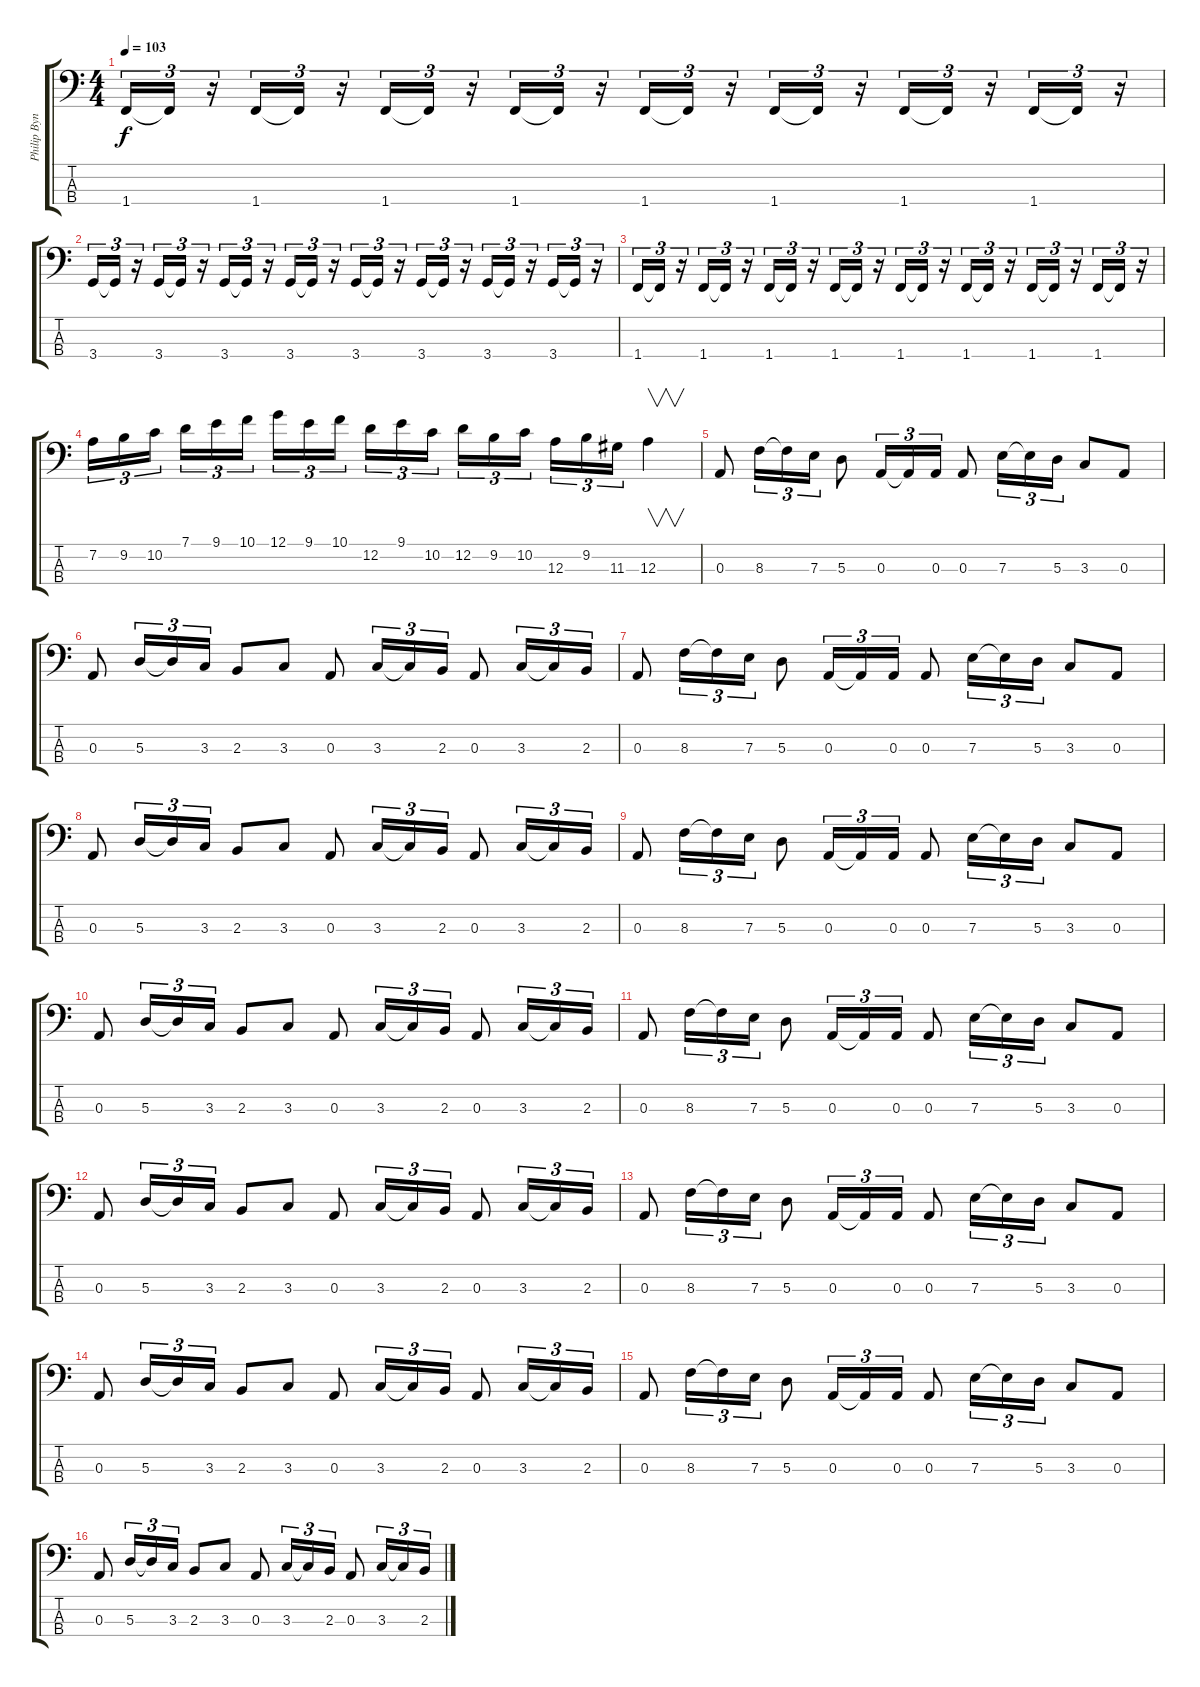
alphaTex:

\track ("Philip Bynoe" "Philip Byn") {instrument electricbassfinger}
\staff {score tabs}
\tuning (G2 D2 A1 E1) {hide}
\ts (4 4)
\tempo 103
\clef f4
\ks c
1.4.16{tu (3 2) dy f} 1.4{t}.16{tu (3 2)} r.16{tu (3 2)} 1.4.16{tu (3 2)} 1.4{t}.16{tu (3 2)} r.16{tu (3 2)} 1.4.16{tu (3 2)} 1.4{t}.16{tu (3 2)} r.16{tu (3 2)} 1.4.16{tu (3 2)} 1.4{t}.16{tu (3 2)} r.16{tu (3 2)} 1.4.16{tu (3 2)} 1.4{t}.16{tu (3 2)} r.16{tu (3 2)} 1.4.16{tu (3 2)} 1.4{t}.16{tu (3 2)} r.16{tu (3 2)} 1.4.16{tu (3 2)} 1.4{t}.16{tu (3 2)} r.16{tu (3 2)} 1.4.16{tu (3 2)} 1.4{t}.16{tu (3 2)} r.16{tu (3 2)} |
3.4.16{tu (3 2)} 3.4{t}.16{tu (3 2)} r.16{tu (3 2)} 3.4.16{tu (3 2)} 3.4{t}.16{tu (3 2)} r.16{tu (3 2)} 3.4.16{tu (3 2)} 3.4{t}.16{tu (3 2)} r.16{tu (3 2)} 3.4.16{tu (3 2)} 3.4{t}.16{tu (3 2)} r.16{tu (3 2)} 3.4.16{tu (3 2)} 3.4{t}.16{tu (3 2)} r.16{tu (3 2)} 3.4.16{tu (3 2)} 3.4{t}.16{tu (3 2)} r.16{tu (3 2)} 3.4.16{tu (3 2)} 3.4{t}.16{tu (3 2)} r.16{tu (3 2)} 3.4.16{tu (3 2)} 3.4{t}.16{tu (3 2)} r.16{tu (3 2)} |
1.4.16{tu (3 2)} 1.4{t}.16{tu (3 2)} r.16{tu (3 2)} 1.4.16{tu (3 2)} 1.4{t}.16{tu (3 2)} r.16{tu (3 2)} 1.4.16{tu (3 2)} 1.4{t}.16{tu (3 2)} r.16{tu (3 2)} 1.4.16{tu (3 2)} 1.4{t}.16{tu (3 2)} r.16{tu (3 2)} 1.4.16{tu (3 2)} 1.4{t}.16{tu (3 2)} r.16{tu (3 2)} 1.4.16{tu (3 2)} 1.4{t}.16{tu (3 2)} r.16{tu (3 2)} 1.4.16{tu (3 2)} 1.4{t}.16{tu (3 2)} r.16{tu (3 2)} 1.4.16{tu (3 2)} 1.4{t}.16{tu (3 2)} r.16{tu (3 2)} |
7.2.16{tu (3 2)} 9.2.16{tu (3 2)} 10.2.16{tu (3 2)} 7.1.16{tu (3 2)} 9.1.16{tu (3 2)} 10.1.16{tu (3 2)} 12.1.16{tu (3 2)} 9.1.16{tu (3 2)} 10.1.16{tu (3 2)} 12.2.16{tu (3 2)} 9.1.16{tu (3 2)} 10.2.16{tu (3 2)} 12.2.16{tu (3 2)} 9.2.16{tu (3 2)} 10.2.16{tu (3 2)} 12.3.16{tu (3 2)} 9.2.16{tu (3 2)} 11.3.16{tu (3 2)} 12.3.4{v} |
0.3.8 8.3.16{tu (3 2)} 8.3{t}.16{tu (3 2)} 7.3.16{tu (3 2)} 5.3.8 0.3.16{tu (3 2)} 0.3{t}.16{tu (3 2)} 0.3.16{tu (3 2)} 0.3.8 7.3.16{tu (3 2)} 7.3{t}.16{tu (3 2)} 5.3.16{tu (3 2)} 3.3.8 0.3.8 |
0.3.8 5.3.16{tu (3 2)} 5.3{t}.16{tu (3 2)} 3.3.16{tu (3 2)} 2.3.8 3.3.8 0.3.8 3.3.16{tu (3 2)} 3.3{t}.16{tu (3 2)} 2.3.16{tu (3 2)} 0.3.8 3.3.16{tu (3 2)} 3.3{t}.16{tu (3 2)} 2.3.16{tu (3 2)} |
0.3.8 8.3.16{tu (3 2)} 8.3{t}.16{tu (3 2)} 7.3.16{tu (3 2)} 5.3.8 0.3.16{tu (3 2)} 0.3{t}.16{tu (3 2)} 0.3.16{tu (3 2)} 0.3.8 7.3.16{tu (3 2)} 7.3{t}.16{tu (3 2)} 5.3.16{tu (3 2)} 3.3.8 0.3.8 |
0.3.8 5.3.16{tu (3 2)} 5.3{t}.16{tu (3 2)} 3.3.16{tu (3 2)} 2.3.8 3.3.8 0.3.8 3.3.16{tu (3 2)} 3.3{t}.16{tu (3 2)} 2.3.16{tu (3 2)} 0.3.8 3.3.16{tu (3 2)} 3.3{t}.16{tu (3 2)} 2.3.16{tu (3 2)} |
0.3.8 8.3.16{tu (3 2)} 8.3{t}.16{tu (3 2)} 7.3.16{tu (3 2)} 5.3.8 0.3.16{tu (3 2)} 0.3{t}.16{tu (3 2)} 0.3.16{tu (3 2)} 0.3.8 7.3.16{tu (3 2)} 7.3{t}.16{tu (3 2)} 5.3.16{tu (3 2)} 3.3.8 0.3.8 |
0.3.8 5.3.16{tu (3 2)} 5.3{t}.16{tu (3 2)} 3.3.16{tu (3 2)} 2.3.8 3.3.8 0.3.8 3.3.16{tu (3 2)} 3.3{t}.16{tu (3 2)} 2.3.16{tu (3 2)} 0.3.8 3.3.16{tu (3 2)} 3.3{t}.16{tu (3 2)} 2.3.16{tu (3 2)} |
0.3.8 8.3.16{tu (3 2)} 8.3{t}.16{tu (3 2)} 7.3.16{tu (3 2)} 5.3.8 0.3.16{tu (3 2)} 0.3{t}.16{tu (3 2)} 0.3.16{tu (3 2)} 0.3.8 7.3.16{tu (3 2)} 7.3{t}.16{tu (3 2)} 5.3.16{tu (3 2)} 3.3.8 0.3.8 |
0.3.8 5.3.16{tu (3 2)} 5.3{t}.16{tu (3 2)} 3.3.16{tu (3 2)} 2.3.8 3.3.8 0.3.8 3.3.16{tu (3 2)} 3.3{t}.16{tu (3 2)} 2.3.16{tu (3 2)} 0.3.8 3.3.16{tu (3 2)} 3.3{t}.16{tu (3 2)} 2.3.16{tu (3 2)} |
0.3.8 8.3.16{tu (3 2)} 8.3{t}.16{tu (3 2)} 7.3.16{tu (3 2)} 5.3.8 0.3.16{tu (3 2)} 0.3{t}.16{tu (3 2)} 0.3.16{tu (3 2)} 0.3.8 7.3.16{tu (3 2)} 7.3{t}.16{tu (3 2)} 5.3.16{tu (3 2)} 3.3.8 0.3.8 |
0.3.8 5.3.16{tu (3 2)} 5.3{t}.16{tu (3 2)} 3.3.16{tu (3 2)} 2.3.8 3.3.8 0.3.8 3.3.16{tu (3 2)} 3.3{t}.16{tu (3 2)} 2.3.16{tu (3 2)} 0.3.8 3.3.16{tu (3 2)} 3.3{t}.16{tu (3 2)} 2.3.16{tu (3 2)} |
0.3.8 8.3.16{tu (3 2)} 8.3{t}.16{tu (3 2)} 7.3.16{tu (3 2)} 5.3.8 0.3.16{tu (3 2)} 0.3{t}.16{tu (3 2)} 0.3.16{tu (3 2)} 0.3.8 7.3.16{tu (3 2)} 7.3{t}.16{tu (3 2)} 5.3.16{tu (3 2)} 3.3.8 0.3.8 |
0.3.8 5.3.16{tu (3 2)} 5.3{t}.16{tu (3 2)} 3.3.16{tu (3 2)} 2.3.8 3.3.8 0.3.8 3.3.16{tu (3 2)} 3.3{t}.16{tu (3 2)} 2.3.16{tu (3 2)} 0.3.8 3.3.16{tu (3 2)} 3.3{t}.16{tu (3 2)} 2.3.16{tu (3 2)}
